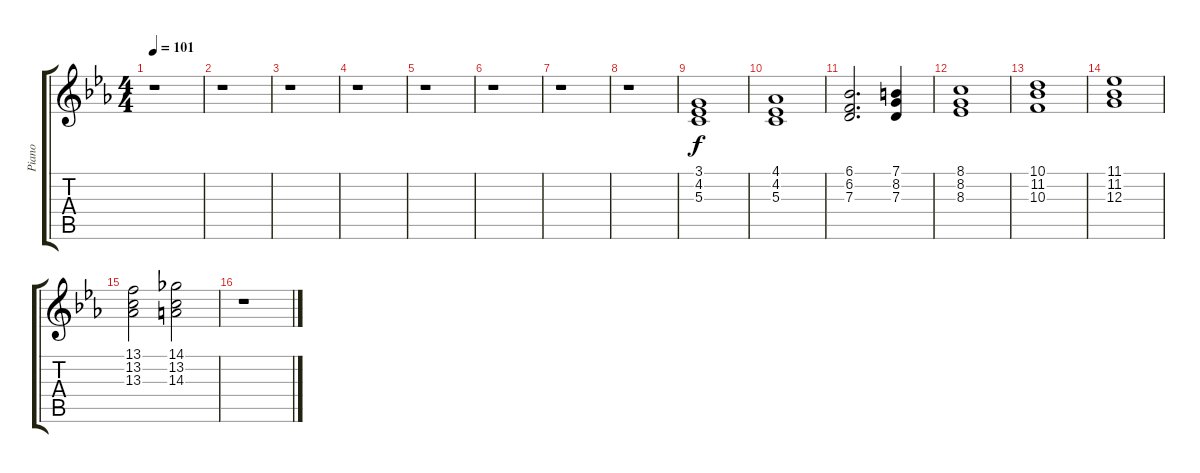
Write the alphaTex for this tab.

\track ("Piano" "Piano") {instrument brightacousticpiano}
\staff {score tabs}
\tuning (E4 B3 G3 D3 A2 E2) {hide}
\ts (4 4)
\tempo 101
\clef g2
\ks cminor
r.1{dy f} |
r.1 |
r.1 |
r.1 |
r.1 |
r.1 |
r.1 |
r.1 |
(3.1 4.2 5.3).1 |
(4.1 4.2 5.3).1 |
(6.1 6.2 7.3).2{d} (7.1 8.2 7.3).4 |
(8.1 8.2 8.3).1 |
(10.1 11.2 10.3).1 |
(11.1 11.2 12.3).1 |
(13.1 13.2 13.3).2 (14.1 13.2 14.3).2 |
r.1
